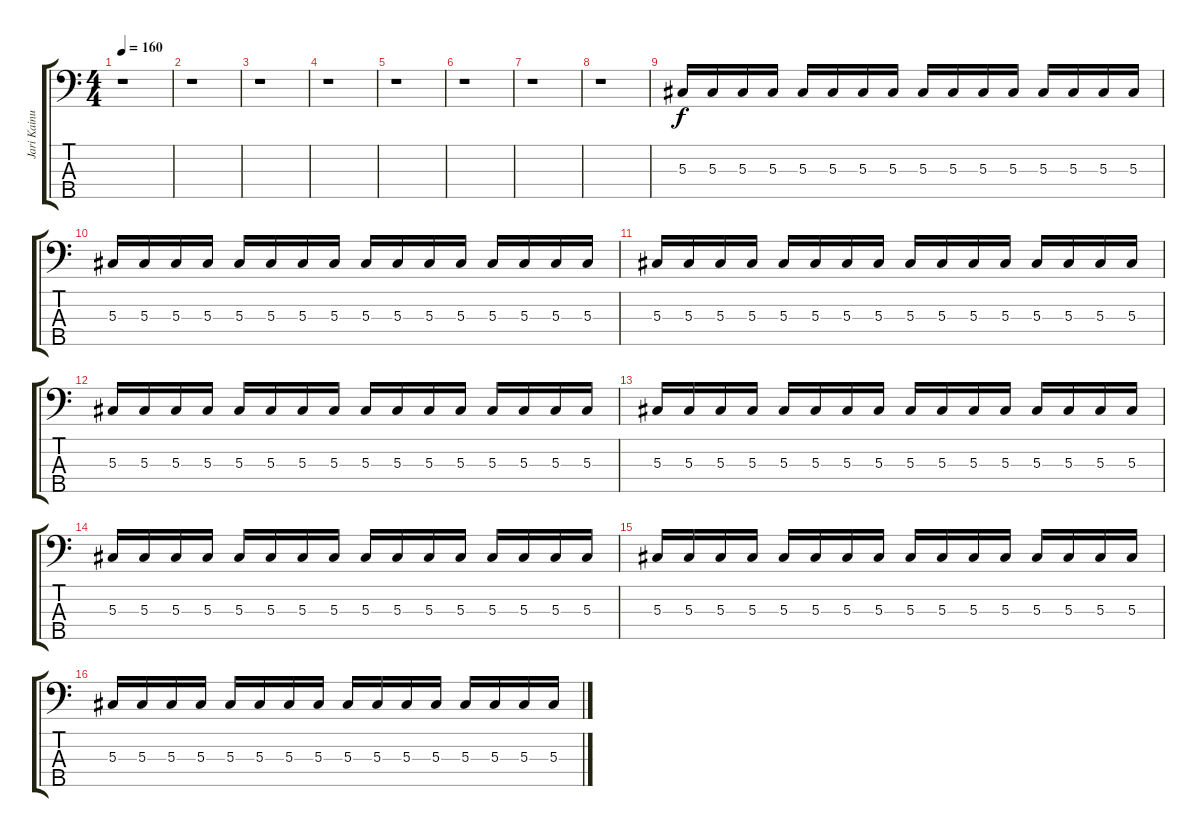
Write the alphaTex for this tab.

\track ("Jari Kainulaine" "Jari Kainu") {instrument electricbassfinger}
\staff {score tabs}
\tuning (Gb2 Db2 Ab1 Eb1 Bb0) {hide}
\ts (4 4)
\tempo 160
\clef f4
\ks c
r.1{dy f instrument electricbassfinger} |
r.1 |
r.1 |
r.1 |
r.1 |
r.1 |
r.1 |
r.1 |
5.3.16 5.3.16 5.3.16 5.3.16 5.3.16 5.3.16 5.3.16 5.3.16 5.3.16 5.3.16 5.3.16 5.3.16 5.3.16 5.3.16 5.3.16 5.3.16 |
5.3.16 5.3.16 5.3.16 5.3.16 5.3.16 5.3.16 5.3.16 5.3.16 5.3.16 5.3.16 5.3.16 5.3.16 5.3.16 5.3.16 5.3.16 5.3.16 |
5.3.16 5.3.16 5.3.16 5.3.16 5.3.16 5.3.16 5.3.16 5.3.16 5.3.16 5.3.16 5.3.16 5.3.16 5.3.16 5.3.16 5.3.16 5.3.16 |
5.3.16 5.3.16 5.3.16 5.3.16 5.3.16 5.3.16 5.3.16 5.3.16 5.3.16 5.3.16 5.3.16 5.3.16 5.3.16 5.3.16 5.3.16 5.3.16 |
5.3.16 5.3.16 5.3.16 5.3.16 5.3.16 5.3.16 5.3.16 5.3.16 5.3.16 5.3.16 5.3.16 5.3.16 5.3.16 5.3.16 5.3.16 5.3.16 |
5.3.16 5.3.16 5.3.16 5.3.16 5.3.16 5.3.16 5.3.16 5.3.16 5.3.16 5.3.16 5.3.16 5.3.16 5.3.16 5.3.16 5.3.16 5.3.16 |
5.3.16 5.3.16 5.3.16 5.3.16 5.3.16 5.3.16 5.3.16 5.3.16 5.3.16 5.3.16 5.3.16 5.3.16 5.3.16 5.3.16 5.3.16 5.3.16 |
5.3.16 5.3.16 5.3.16 5.3.16 5.3.16 5.3.16 5.3.16 5.3.16 5.3.16 5.3.16 5.3.16 5.3.16 5.3.16 5.3.16 5.3.16 5.3.16
